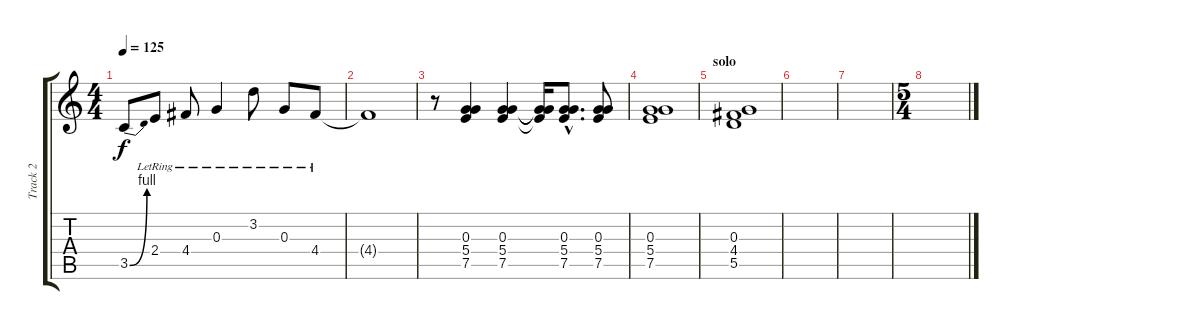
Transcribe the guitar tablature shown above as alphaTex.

\track ("Track 2" "Track 2") {instrument acousticguitarnylon}
\staff {score tabs}
\tuning (E4 B3 G3 D3 A2 E2) {hide}
\ts (4 4)
\tempo 125
\clef g2
\ks c
3.5{be (bend 0 0 60 4)}.8{dy f} 2.4{lr}.8 4.4{lr}.8 0.3{lr}.4 3.2{lr}.8 0.3{lr}.8 4.4{lr}.8 |
4.4{t}.1 |
r.8 (0.3 5.4 7.5).4 (0.3 5.4 7.5).4 (0.3{t} 5.4{t} 7.5{t}).16 (0.3{hac} 5.4{hac} 7.5{hac}).8{d} (0.3 5.4 7.5).8 |
(0.3 5.4 7.5).1 |
\section ("" "solo")
(0.3 4.4 5.5).1 |
|
|
\ts (5 4)
